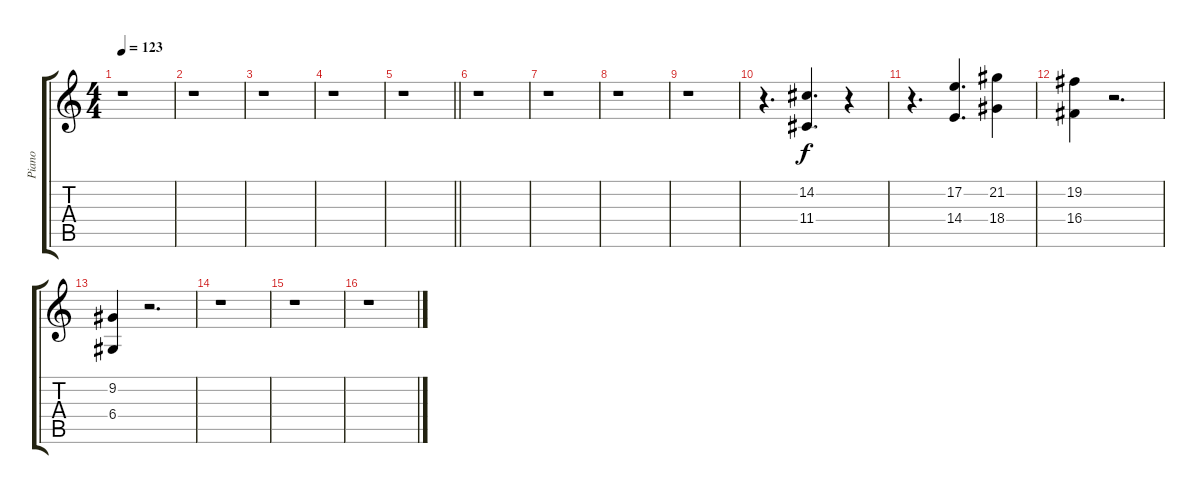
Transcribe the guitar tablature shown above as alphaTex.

\track ("Piano" "Piano") {instrument brightacousticpiano}
\staff {score tabs}
\tuning (E4 B3 G3 D3 A2 E2) {hide}
\ts (4 4)
\tempo 123
\clef g2
\ks c
r.1{dy f} |
r.1 |
r.1 |
r.1 |
\barLineRight lightlight
r.1 |
r.1 |
r.1 |
r.1 |
r.1 |
r.4{d} (14.2 11.4).4{d} r.4 |
r.4{d} (17.2 14.4).4{d} (21.2 18.4).4 |
(19.2 16.4).4 r.2{d} |
(9.2 6.4).4 r.2{d} |
r.1 |
r.1 |
r.1
